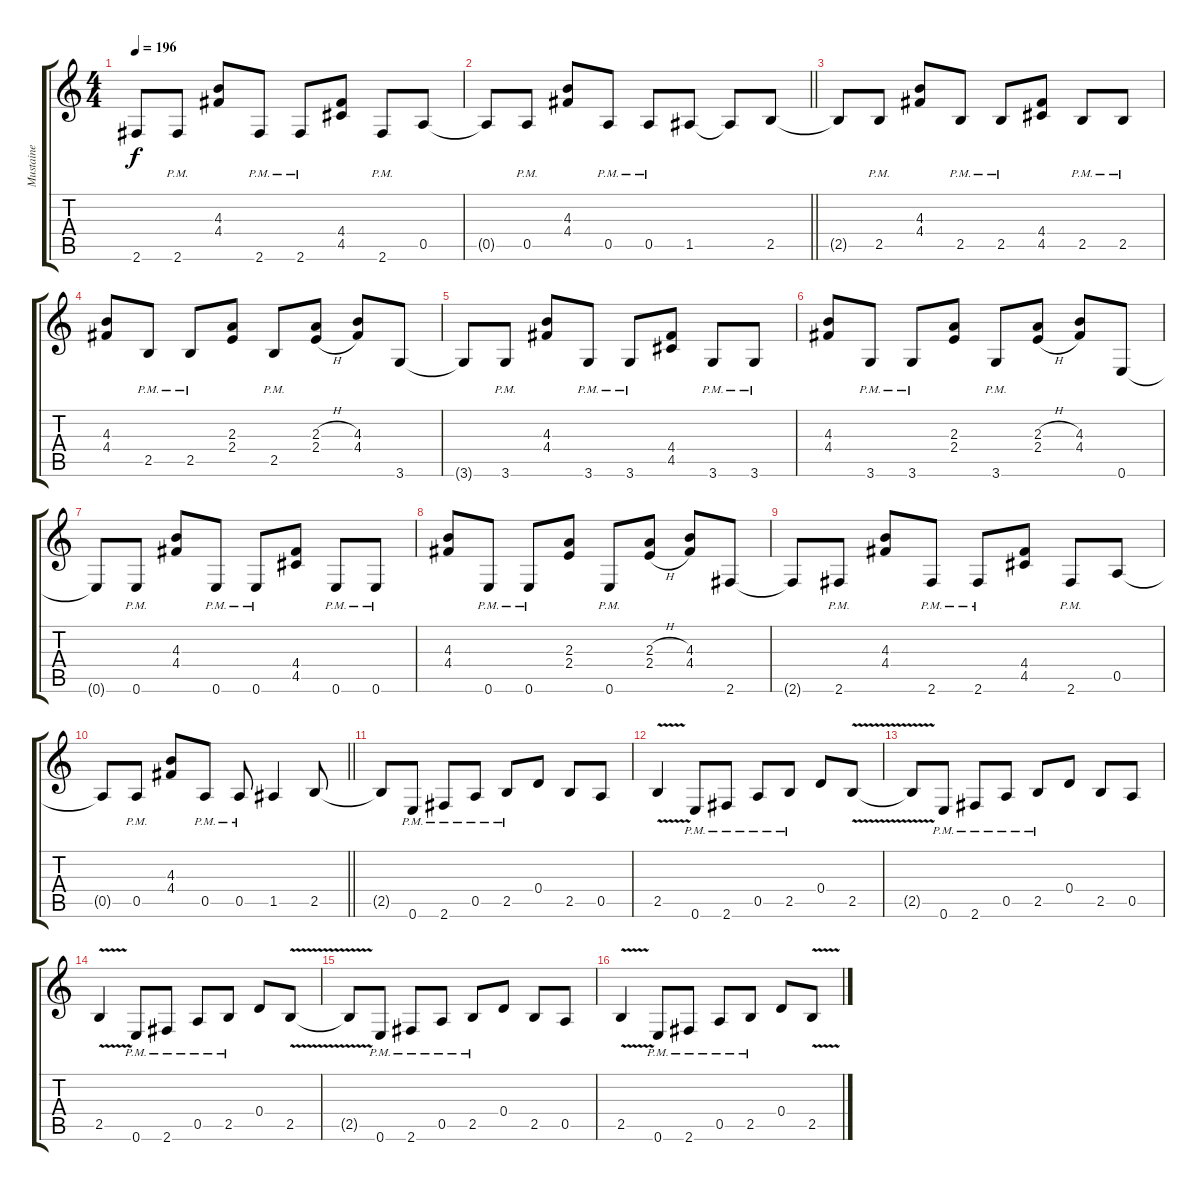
\track ("Mustaine" "Mustaine") {instrument distortionguitar}
\staff {score tabs}
\tuning (E4 B3 G3 D3 A2 E2) {hide}
\ts (4 4)
\tempo 196
\clef g2
\ks c
2.6{t}.8{dy f} 2.6{pm}.8 (4.3 4.4).8 2.6{pm}.8 2.6{pm}.8 (4.4 4.5).8 2.6{pm}.8 0.5.8 |
\barLineRight lightlight
0.5{t}.8 0.5{pm}.8 (4.3 4.4).8 0.5{pm}.8 0.5{pm}.8 1.5.8 1.5{t}.8 2.5.8 |
2.5{t}.8 2.5{pm}.8 (4.3 4.4).8 2.5{pm}.8 2.5{pm}.8 (4.4 4.5).8 2.5{pm}.8 2.5{pm}.8 |
(4.3 4.4).8 2.5{pm}.8 2.5{pm}.8 (2.3 2.4).8 2.5{pm}.8 (2.3{h} 2.4{h}).8 (4.3 4.4).8 3.6.8 |
3.6{t}.8 3.6{pm}.8 (4.3 4.4).8 3.6{pm}.8 3.6{pm}.8 (4.4 4.5).8 3.6{pm}.8 3.6{pm}.8 |
(4.3 4.4).8 3.6{pm}.8 3.6{pm}.8 (2.3 2.4).8 3.6{pm}.8 (2.3{h} 2.4{h}).8 (4.3 4.4).8 0.6.8 |
0.6{t}.8 0.6{pm}.8 (4.3 4.4).8 0.6{pm}.8 0.6{pm}.8 (4.4 4.5).8 0.6{pm}.8 0.6{pm}.8 |
(4.3 4.4).8 0.6{pm}.8 0.6{pm}.8 (2.3 2.4).8 0.6{pm}.8 (2.3{h} 2.4{h}).8 (4.3 4.4).8 2.6.8 |
2.6{t}.8 2.6{pm}.8 (4.3 4.4).8 2.6{pm}.8 2.6{pm}.8 (4.4 4.5).8 2.6{pm}.8 0.5.8 |
\barLineRight lightlight
0.5{t}.8 0.5{pm}.8 (4.3 4.4).8 0.5{pm}.8 0.5{pm}.8 1.5.4 2.5.8 |
2.5{t}.8 0.6{pm}.8 2.6{pm}.8 0.5{pm}.8 2.5{pm}.8 0.4.8 2.5.8 0.5.8 |
2.5{v}.4 0.6{pm}.8 2.6{pm}.8 0.5{pm}.8 2.5{pm}.8 0.4.8 2.5{v}.8 |
2.5{t}.8 0.6{pm}.8 2.6{pm}.8 0.5{pm}.8 2.5{pm}.8 0.4.8 2.5.8 0.5.8 |
2.5{v}.4 0.6{pm}.8 2.6{pm}.8 0.5{pm}.8 2.5{pm}.8 0.4.8 2.5{v}.8 |
2.5{v t}.8 0.6{pm}.8 2.6{pm}.8 0.5{pm}.8 2.5{pm}.8 0.4.8 2.5.8 0.5.8 |
2.5{v}.4 0.6{pm}.8 2.6{pm}.8 0.5{pm}.8 2.5{pm}.8 0.4.8 2.5{v}.8
